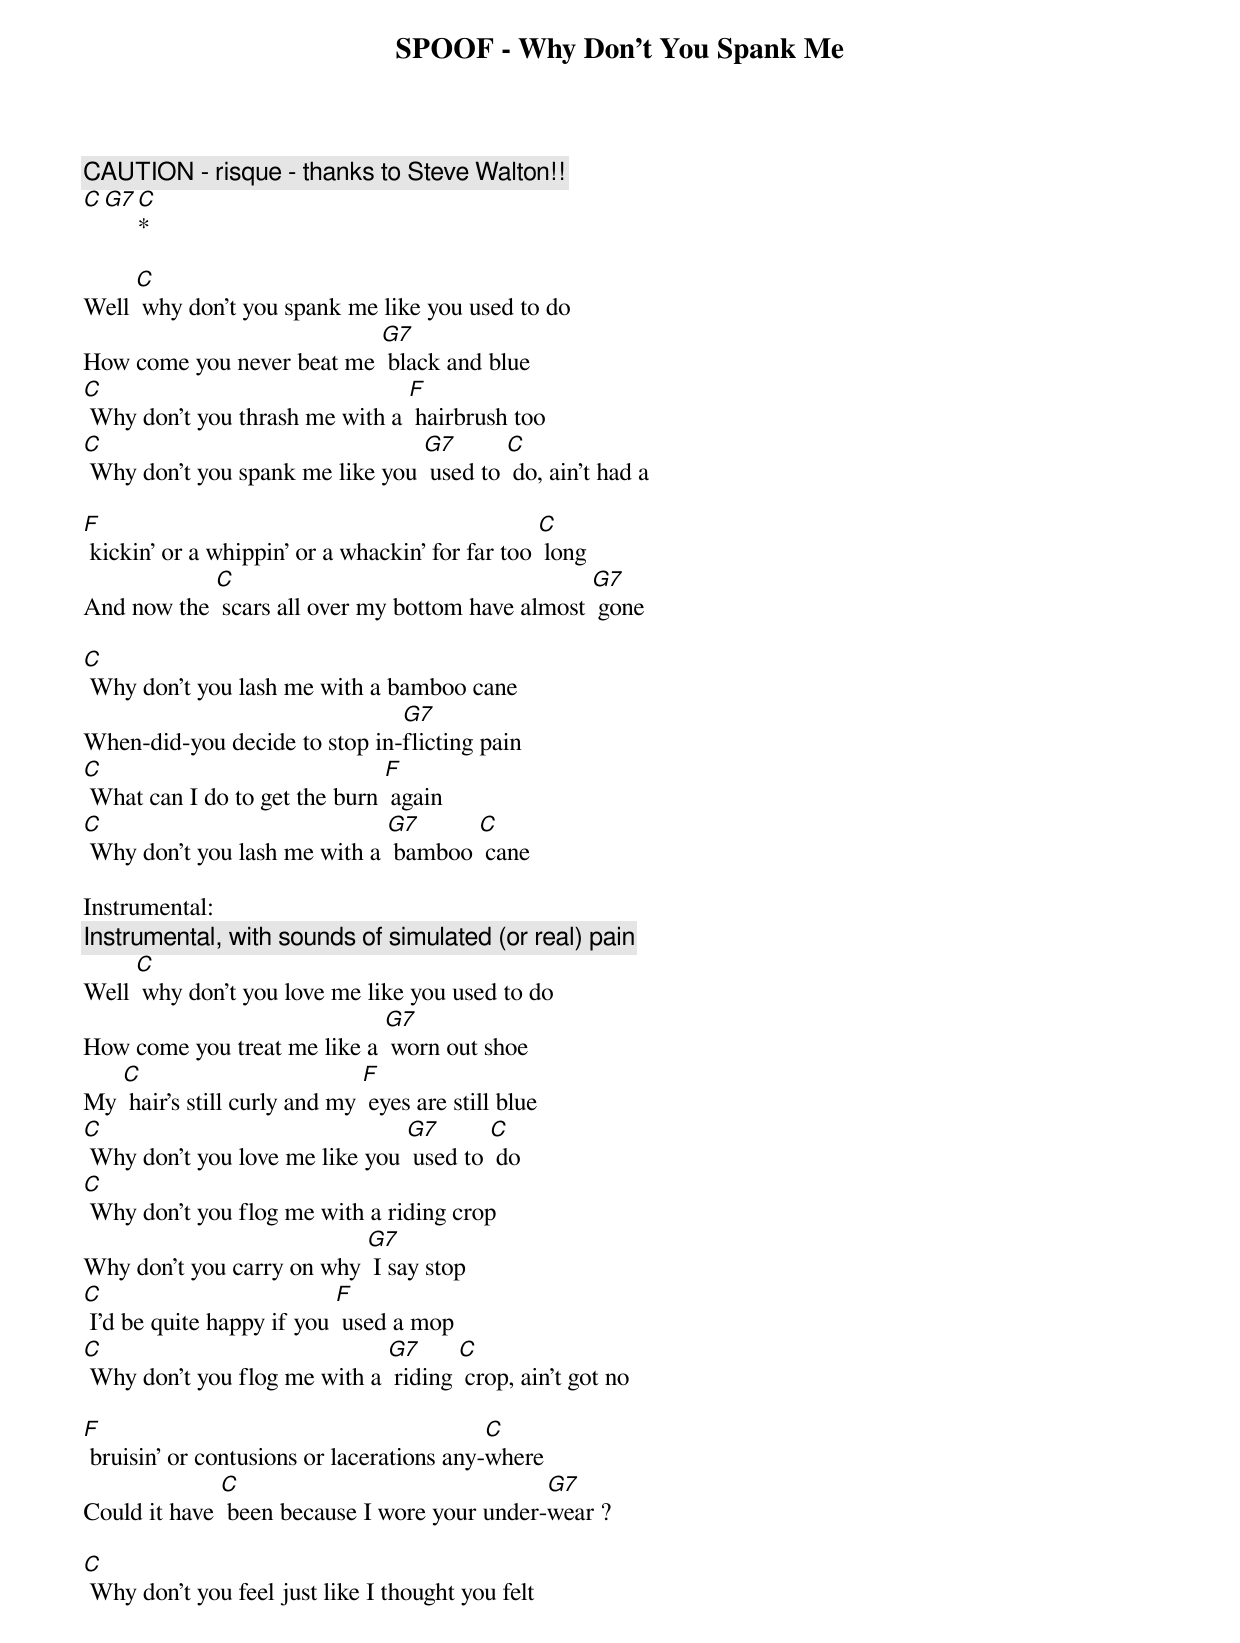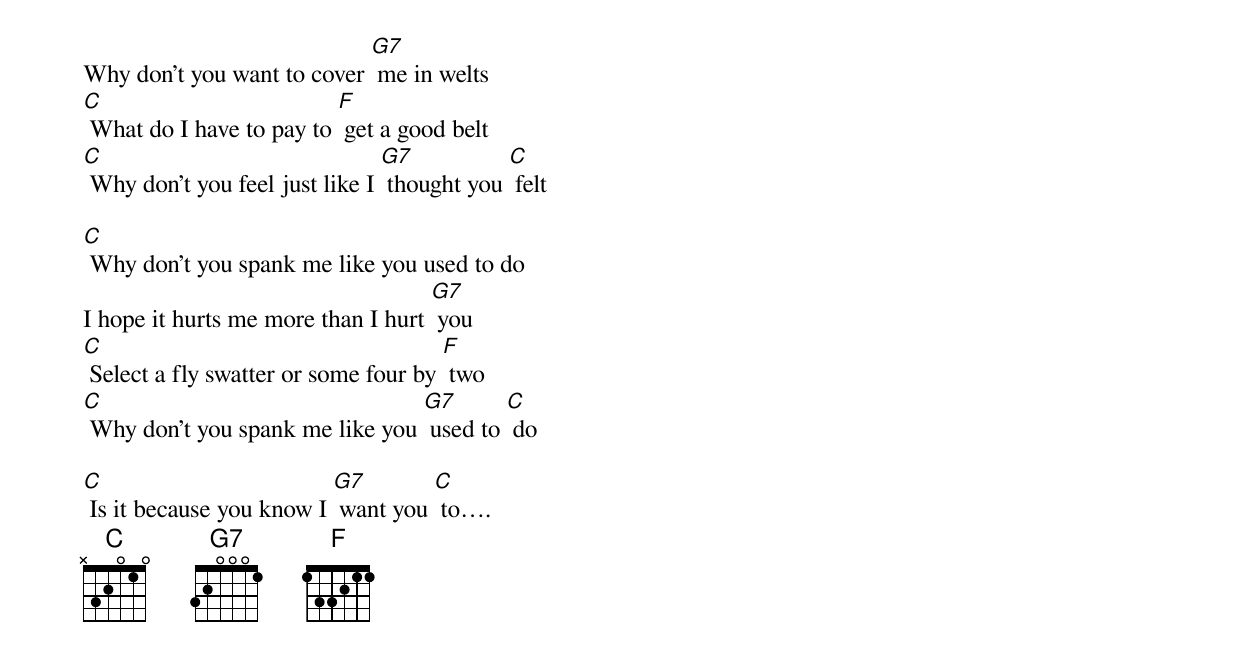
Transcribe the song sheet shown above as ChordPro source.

{t: SPOOF - Why Don’t You Spank Me }
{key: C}
{c: CAUTION - risque - thanks to Steve Walton!!}
[C][G7][C]*

Well [C] why don’t you spank me like you used to do
How come you never beat me [G7] black and blue
[C] Why don't you thrash me with a [F] hairbrush too
[C] Why don’t you spank me like you [G7] used to [C] do, ain’t had a

[F] kickin’ or a whippin’ or a whackin’ for far too [C] long
And now the [C] scars all over my bottom have almost [G7] gone

[C] Why don’t you lash me with a bamboo cane
When-did-you decide to stop in-[G7]flicting pain
[C] What can I do to get the burn [F] again
[C] Why don’t you lash me with a [G7] bamboo [C] cane

Instrumental:
{c: Instrumental, with sounds of simulated (or real) pain}
Well [C] why don’t you love me like you used to do
How come you treat me like a [G7] worn out shoe
My [C] hair’s still curly and my [F] eyes are still blue
[C] Why don’t you love me like you [G7] used to [C] do
{c: }
[C] Why don’t you flog me with a riding crop
Why don’t you carry on why [G7] I say stop
[C] I’d be quite happy if you [F] used a mop
[C] Why don’t you flog me with a [G7] riding [C] crop, ain’t got no

[F] bruisin’ or contusions or lacerations any-[C]where
Could it have [C] been because I wore your under-[G7]wear ?

[C] Why don’t you feel just like I thought you felt
Why don’t you want to cover [G7] me in welts
[C] What do I have to pay to [F] get a good belt
[C] Why don’t you feel just like I [G7] thought you [C] felt

[C] Why don’t you spank me like you used to do
I hope it hurts me more than I hurt [G7] you
[C] Select a fly swatter or some four by [F] two
[C] Why don’t you spank me like you [G7] used to [C] do

[C] Is it because you know I [G7] want you [C] to….
